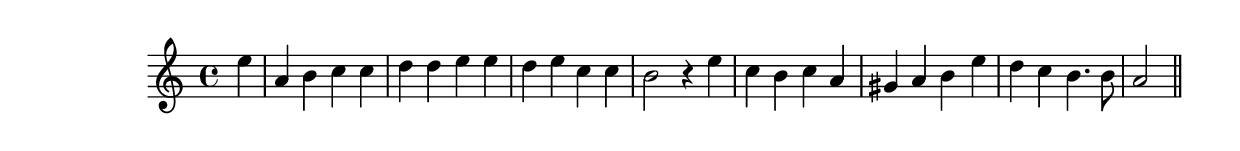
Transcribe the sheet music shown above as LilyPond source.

\version "2.19.49"
%{\header {
  title = "Chorale, `Nun sich der Tag geendet hat'"
  composer = "J.S. Bach"
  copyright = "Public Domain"
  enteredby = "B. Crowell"
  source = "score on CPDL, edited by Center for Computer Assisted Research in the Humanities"
}%}
\score{{\key a \minor
\time 4/4
%{\tempo 4=120
%}\relative e'' {
  \partial 4
  e4 | a, b c c | d d e e | d e c c | b2 r4 e4 |
       c4 b c a | gis a b e | d c b4. b8 | a2
  \bar "||"
}
}}